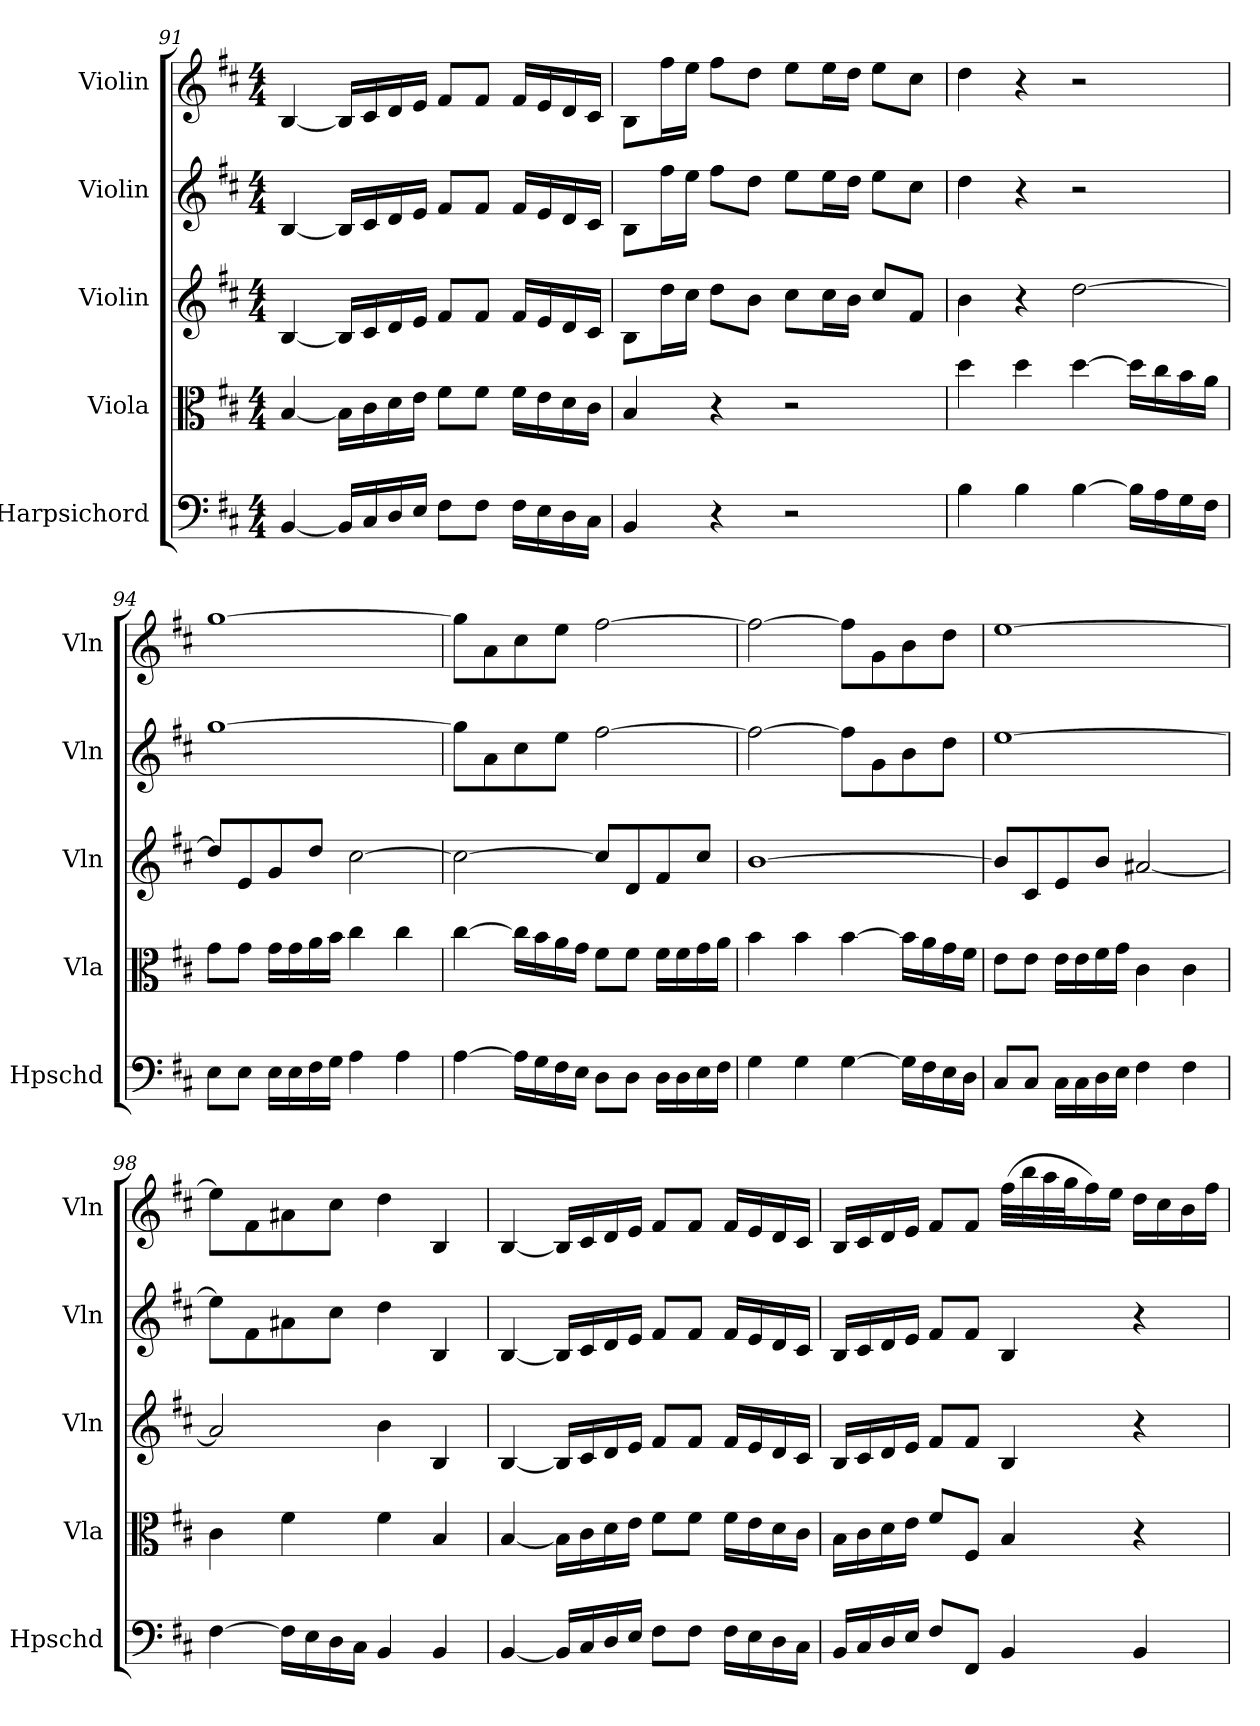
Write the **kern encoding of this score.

**kern	**kern	**kern	**kern	**kern
*part5	*part4	*part3	*part2	*part1
*staff5	*staff4	*staff3	*staff2	*staff1
*I"Harpsichord	*I"Viola	*I"Violin	*I"Violin	*I"Violin
*I'Hpschd	*I'Vla	*I'Vln	*I'Vln	*I'Vln
*clefF4	*clefC3	*clefG2	*clefG2	*clefG2
*k[f#c#]	*k[f#c#]	*k[f#c#]	*k[f#c#]	*k[f#c#]
*D:	*D:	*D:	*D:	*D:
*M4/4	*M4/4	*M4/4	*M4/4	*M4/4
=91	=91	=91	=91	=91
[4BB/	[4B/	[4B/	[4B/	[4B/
16BB/LL]	16B\LL]	16B/LL]	16B/LL]	16B/LL]
16C#/	16c#\	16c#/	16c#/	16c#/
16D/	16d\	16d/	16d/	16d/
16E/JJ	16e\JJ	16e/JJ	16e/JJ	16e/JJ
8F#\L	8f#\L	8f#/L	8f#/L	8f#/L
8F#\J	8f#\J	8f#/J	8f#/J	8f#/J
16F#\LL	16f#\LL	16f#/LL	16f#/LL	16f#/LL
16E\	16e\	16e/	16e/	16e/
16D\	16d\	16d/	16d/	16d/
16C#\JJ	16c#\JJ	16c#/JJ	16c#/JJ	16c#/JJ
=92	=92	=92	=92	=92
4BB/	4B/	8B\L	8B/L	8B/L
.	.	16dd\L	16ff#\L	16ff#\L
.	.	16cc#\JJ	16ee\JJ	16ee\JJ
4r	4r	8dd\L	8ff#\L	8ff#\L
.	.	8b\J	8dd\J	8dd\J
2r	2r	8cc#\L	8ee\L	8ee\L
.	.	16cc#\L	16ee\L	16ee\L
.	.	16b\JJ	16dd\JJ	16dd\JJ
.	.	8cc#/L	8ee\L	8ee\L
.	.	8f#/J	8cc#\J	8cc#\J
=93	=93	=93	=93	=93
4B\	4dd\	4b\	4dd\	4dd\
4B\	4dd\	4r	4r	4r
[4B\	[4dd\	[2dd\	2r	2r
16B\LL]	16dd\LL]	.	.	.
16A\	16cc#\	.	.	.
16G\	16b\	.	.	.
16F#\JJ	16a\JJ	.	.	.
=94	=94	=94	=94	=94
8E\L	8g\L	8dd/L]	[1gg\	[1gg\
8E\J	8g\J	8e/	.	.
16E\LL	16g\LL	8g/	.	.
16E\	16g\	.	.	.
16F#\	16a\	8dd/J	.	.
16G\JJ	16b\JJ	.	.	.
4A\	4cc#\	[2cc#\	.	.
4A\	4cc#\	.	.	.
=95	=95	=95	=95	=95
[4A\	[4cc#\	2cc#\_	8gg\L]	8gg\L]
.	.	.	8a\	8a\
16A\LL]	16cc#\LL]	.	8cc#\	8cc#\
16G\	16b\	.	.	.
16F#\	16a\	.	8ee\J	8ee\J
16E\JJ	16g\JJ	.	.	.
8D\L	8f#\L	8cc#/L]	[2ff#\	[2ff#\
8D\J	8f#\J	8d/	.	.
16D\LL	16f#\LL	8f#/	.	.
16D\	16f#\	.	.	.
16E\	16g\	8cc#/J	.	.
16F#\JJ	16a\JJ	.	.	.
=96	=96	=96	=96	=96
4G\	4b\	[1b\	2ff#\_	2ff#\_
4G\	4b\	.	.	.
[4G\	[4b\	.	8ff#\L]	8ff#\L]
.	.	.	8g\	8g\
16G\LL]	16b\LL]	.	8b\	8b\
16F#\	16a\	.	.	.
16E\	16g\	.	8dd\J	8dd\J
16D\JJ	16f#\JJ	.	.	.
=97	=97	=97	=97	=97
8C#/L	8e\L	8b/L]	[1ee\	[1ee\
8C#/J	8e\J	8c#/	.	.
16C#\LL	16e\LL	8e/	.	.
16C#\	16e\	.	.	.
16D\	16f#\	8b/J	.	.
16E\JJ	16g\JJ	.	.	.
4F#\	4c#\	[2a#X/	.	.
4F#\	4c#\	.	.	.
=98	=98	=98	=98	=98
[4F#\	4c#\	2a#/]	8ee\L]	8ee\L]
.	.	.	8f#\	8f#\
16F#\LL]	4f#\	.	8a#X\	8a#X\
16E\	.	.	.	.
16D\	.	.	8cc#\J	8cc#\J
16C#\JJ	.	.	.	.
4BB/	4f#\	4b\	4dd\	4dd\
4BB/	4B/	4B/	4B/	4B/
=99	=99	=99	=99	=99
[4BB/	[4B/	[4B/	[4B/	[4B/
16BB/LL]	16B\LL]	16B/LL]	16B/LL]	16B/LL]
16C#/	16c#\	16c#/	16c#/	16c#/
16D/	16d\	16d/	16d/	16d/
16E/JJ	16e\JJ	16e/JJ	16e/JJ	16e/JJ
8F#\L	8f#\L	8f#/L	8f#/L	8f#/L
8F#\J	8f#\J	8f#/J	8f#/J	8f#/J
16F#\LL	16f#\LL	16f#/LL	16f#/LL	16f#/LL
16E\	16e\	16e/	16e/	16e/
16D\	16d\	16d/	16d/	16d/
16C#\JJ	16c#\JJ	16c#/JJ	16c#/JJ	16c#/JJ
=100	=100	=100	=100	=100
16BB/LL	16B\LL	16B/LL	16B/LL	16B/LL
16C#/	16c#\	16c#/	16c#/	16c#/
16D/	16d\	16d/	16d/	16d/
16E/JJ	16e\JJ	16e/JJ	16e/JJ	16e/JJ
8F#/L	8f#/L	8f#/L	8f#/L	8f#/L
8FF#/J	8F#/J	8f#/J	8f#/J	8f#/J
4BB/	4B/	4B/	4B/	(32ff#\LLL
.	.	.	.	32bb\
.	.	.	.	32aa\
.	.	.	.	32gg\J
.	.	.	.	16ff#\)
.	.	.	.	16ee\JJ
4BB/	4r	4r	4r	16dd\LL
.	.	.	.	16cc#\
.	.	.	.	16b\
.	.	.	.	16ff#\JJ
=	=	=	=	=
*-	*-	*-	*-	*-
